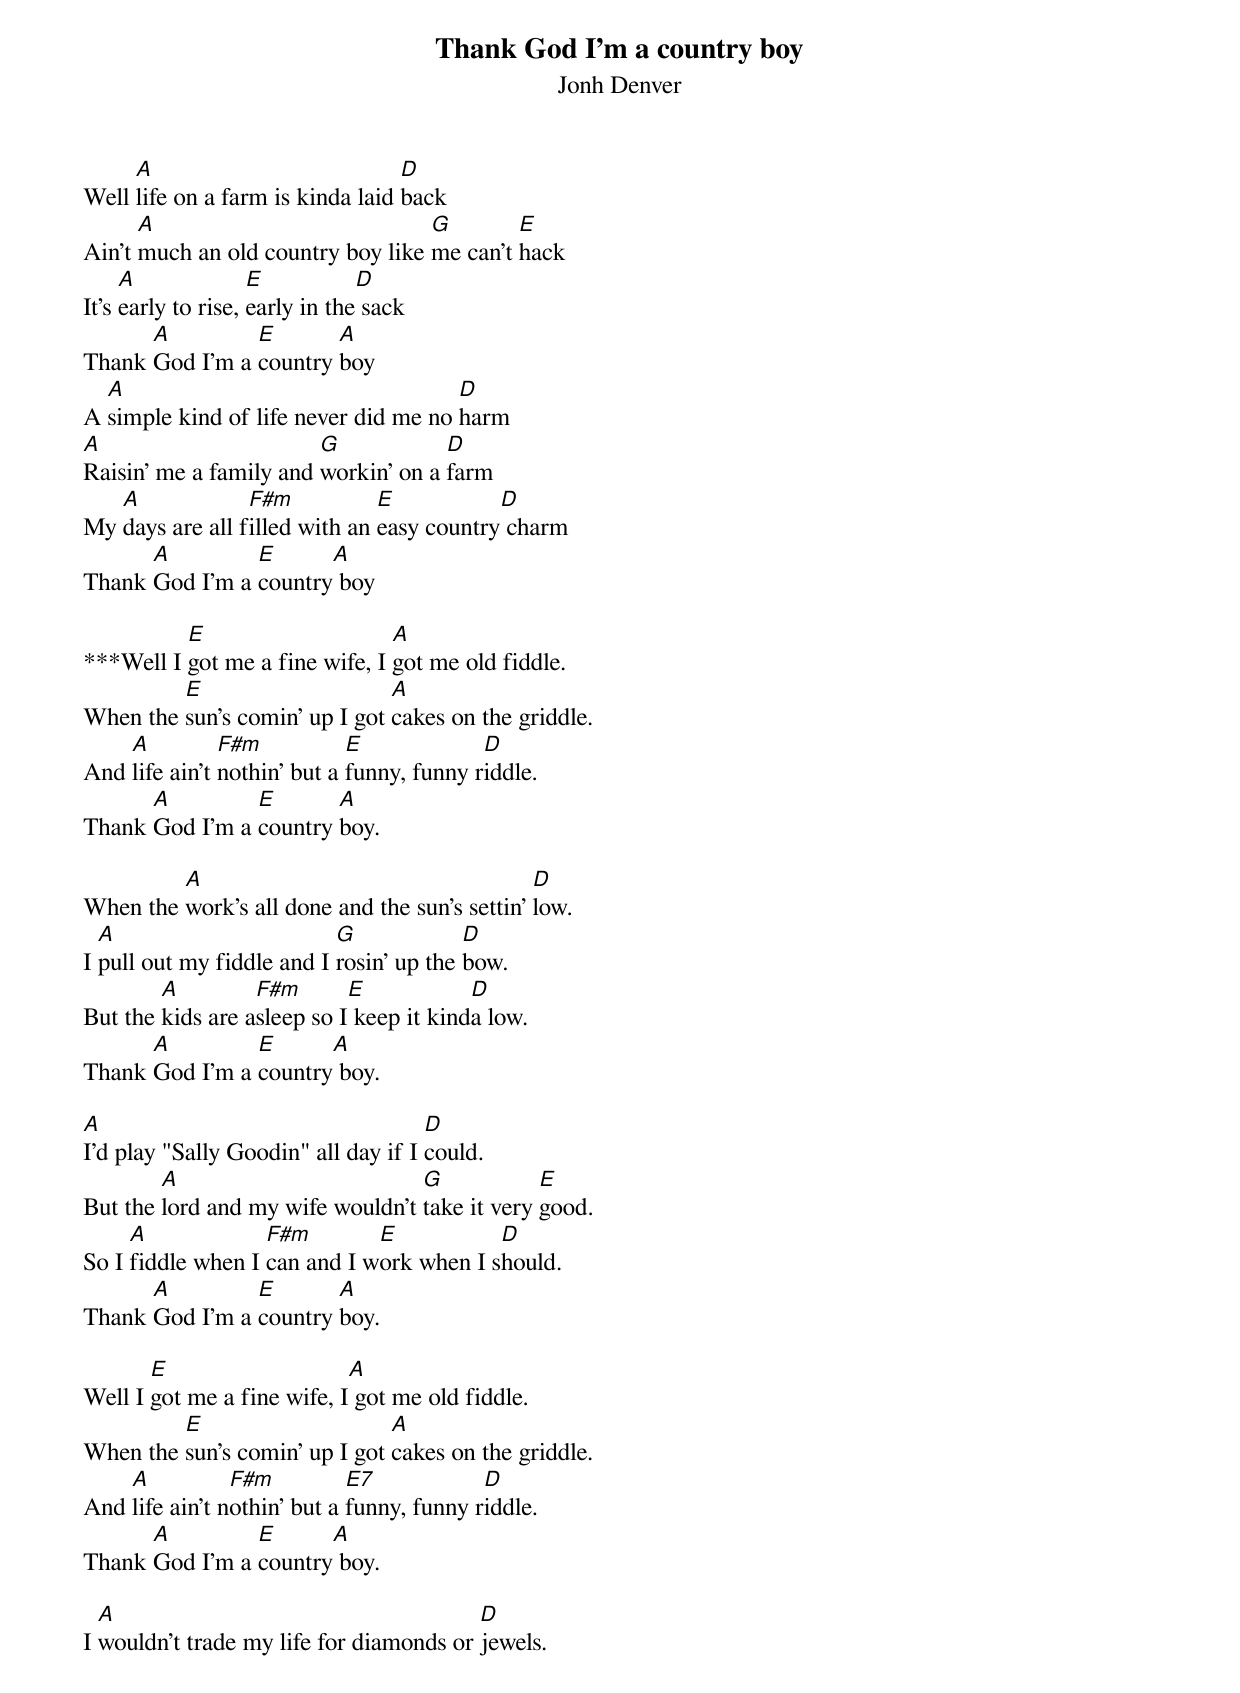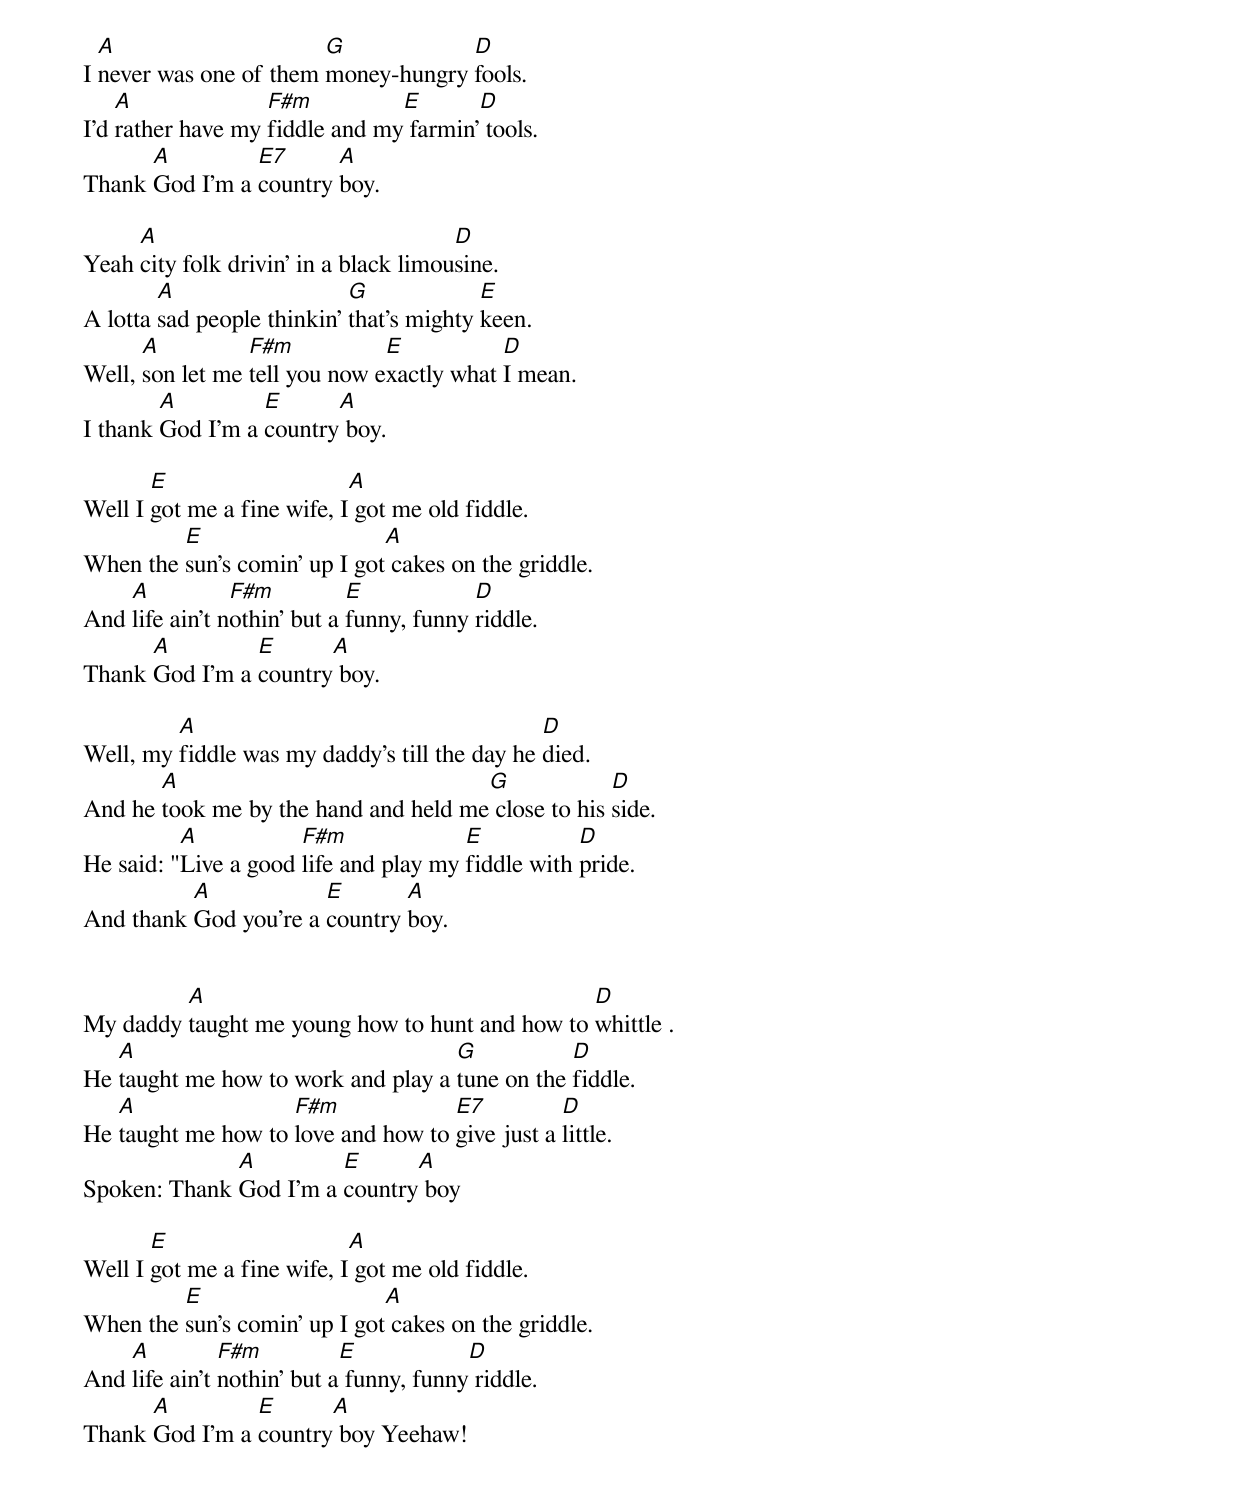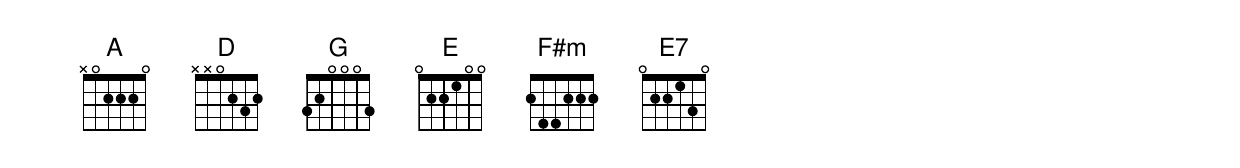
{title:Thank God I'm a country boy}
{subtitle:Jonh Denver}

Well [A]life on a farm is kinda laid [D]back
Ain't [A]much an old country boy like [G]me can't [E]hack
It's [A]early to rise, [E]early in the[D] sack
Thank [A]God I'm a [E]country [A]boy
A [A]simple kind of life never did me no [D]harm
[A]Raisin' me a family and [G]workin' on a [D]farm
My [A]days are all f[F#m]illed with an [E]easy country[D] charm
Thank [A]God I'm a [E]country[A] boy

***Well I [E]got me a fine wife, I [A]got me old fiddle.
When the [E]sun's comin' up I got [A]cakes on the griddle.
And [A]life ain't [F#m]nothin' but a [E]funny, funny r[D]iddle.
Thank [A]God I'm a [E]country [A]boy.

When the [A]work's all done and the sun's settin' [D]low.
I [A]pull out my fiddle and I [G]rosin' up the [D]bow.
But the [A]kids are a[F#m]sleep so I[E] keep it kind[D]a low.
Thank [A]God I'm a [E]country[A] boy.

[A]I'd play "Sally Goodin" all day if I [D]could.
But the [A]lord and my wife wouldn't [G]take it very [E]good.
So I [A]fiddle when I [F#m]can and I w[E]ork when I s[D]hould.
Thank [A]God I'm a [E]country [A]boy.

Well I [E]got me a fine wife, I[A] got me old fiddle.
When the [E]sun's comin' up I got [A]cakes on the griddle.
And [A]life ain't n[F#m]othin' but a [E7]funny, funny r[D]iddle.
Thank [A]God I'm a [E]country[A] boy.

I [A]wouldn't trade my life for diamonds or [D]jewels.
I [A]never was one of them [G]money-hungry [D]fools.
I'd [A]rather have my [F#m]fiddle and my[E] farmin'[D] tools.
Thank [A]God I'm a [E7]country [A]boy.

Yeah [A]city folk drivin' in a black limou[D]sine.
A lotta [A]sad people thinkin' [G]that's mighty [E]keen.
Well, [A]son let me [F#m]tell you now e[E]xactly what [D]I mean.
I thank [A]God I'm a [E]country[A] boy.

Well I [E]got me a fine wife, I[A] got me old fiddle.
When the [E]sun's comin' up I got[A] cakes on the griddle.
And [A]life ain't n[F#m]othin' but a [E]funny, funny [D]riddle.
Thank [A]God I'm a [E]country[A] boy.

Well, my [A]fiddle was my daddy's till the day he [D]died.
And he [A]took me by the hand and held me[G] close to his [D]side.
He said: "[A]Live a good [F#m]life and play my [E]fiddle with [D]pride.
And thank [A]God you're a [E]country [A]boy.


My daddy [A]taught me young how to hunt and how to [D]whittle .
He [A]taught me how to work and play a [G]tune on the [D]fiddle.
He [A]taught me how to [F#m]love and how to [E7]give just a [D]little.
Spoken: Thank [A]God I'm a [E]country[A] boy

Well I [E]got me a fine wife, I[A] got me old fiddle.
When the [E]sun's comin' up I got[A] cakes on the griddle.
And [A]life ain't [F#m]nothin' but a[E] funny, funny[D] riddle.
Thank [A]God I'm a [E]country[A] boy Yeehaw!
